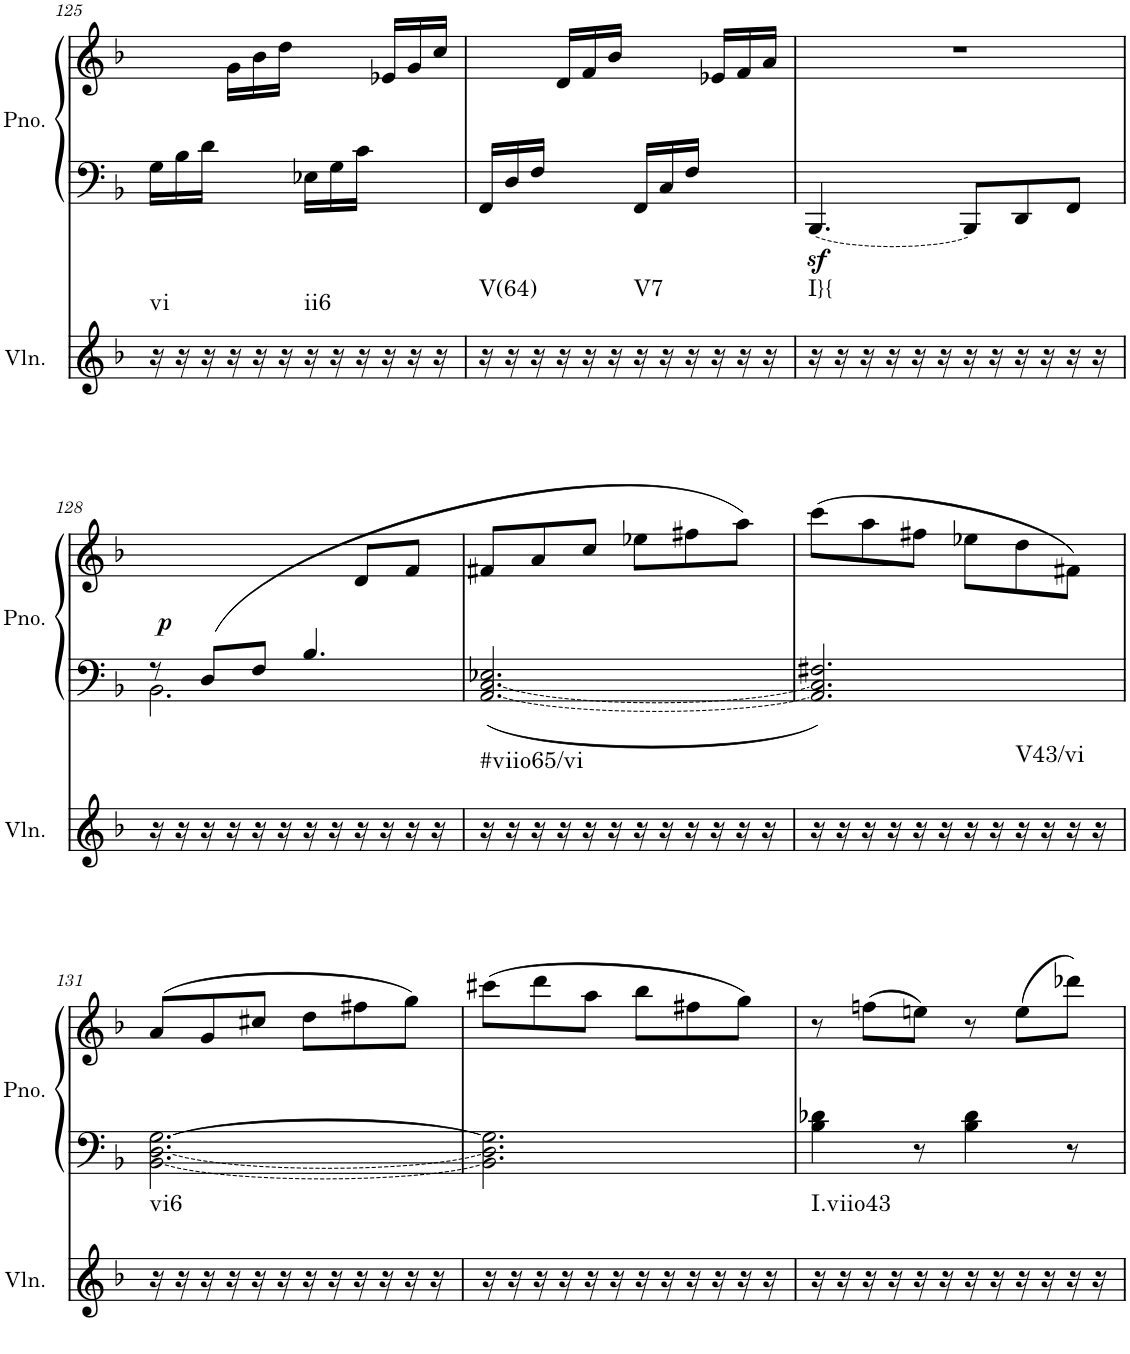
**kern	**harte	**kern	**kern	**dynam
*part2	*part2	*part1	*part1	*part1
*staff3	*	*staff2	*staff1	*staff1/2
*I"Violin	*	*I"Piano, Piano right	*	*
*I'Vln.	*	*I'Pno.	*	*
!!LO:PB:g=z
*clefG2	*	*clefF4	*clefG2	*
*k[b-]	*	*k[b-]	*k[b-]	*
*M6/8	*	*M6/8	*M6/8	*
=125	=125	=125	=125	=125
!	!LO:H:kt=vi	!	!	!
16r	N	16G\LL	8ryy	.
16r	.	16B-\	.	.
16r	.	16d\JJ	16ryy	.
16r	.	16ryy	16g\LL	.
16r	.	8ryy	16b-\	.
16r	.	.	16dd\JJ	.
!	!LO:H:kt=ii6	!	!	!
16r	N	16E-X\LL	8ryy	.
16r	.	16G\	.	.
16r	.	16c\JJ	16ryy	.
16r	.	16ryy	16e-X/LL	.
16r	.	8ryy	16g/	.
16r	.	.	16cc/JJ	.
=126	=126	=126	=126	=126
!	!LO:H:kt=V(64)	!	!	!
16r	N	16FF/LL	8ryy	.
16r	.	16D/	.	.
16r	.	16F/JJ	16ryy	.
16r	.	16ryy	16d/LL	.
16r	.	8ryy	16f/	.
16r	.	.	16b-/JJ	.
!	!LO:H:kt=V7	!	!	!
16r	N	16FF/LL	8ryy	.
16r	.	16C/	.	.
16r	.	16F/JJ	16ryy	.
16r	.	16ryy	16e-X/LL	.
16r	.	8ryy	16f/	.
16r	.	.	16a/JJ	.
=127	=127	=127	=127	=127
!	!LO:H:kt=I}{	!LO:T:dash	!	!
16r	N	[4.BBB-z</	2.r	.
16r	.	.	.	.
16r	.	.	.	.
16r	.	.	.	.
16r	.	.	.	.
16r	.	.	.	.
16r	.	8BBB-/L]	.	.
16r	.	.	.	.
16r	.	8DD/	.	.
16r	.	.	.	.
16r	.	8FF/J	.	.
16r	.	.	.	.
!!LO:LB:g=z
=128	=128	=128	=128	=128
*	*	*^	*	*
!	!	!	!	!	!LO:DY:a=2
16r	.	8r	2.BB-\	4.ryy	p
16r	.	.	.	.	.
16r	.	(8D/L	.	.	.
16r	.	.	.	.	.
16r	.	8F/J	.	.	.
16r	.	.	.	.	.
16r	.	4.B-/	.	8ryy	.
16r	.	.	.	.	.
16r	.	.	.	8d/L	.
16r	.	.	.	.	.
16r	.	.	.	8f/J	.
16r	.	.	.	.	.
*	*	*v	*v	*	*
=129	=129	=129	=129	=129
!	!	!LO:T:n=1:dash	!	!
!	!LO:H:kt=#viio65/vi	!LO:T:n=2:dash	!	!
16r	N	[2.AA/ [<2.C/ 2.E-X/	8f#X/L	.
16r	.	.	.	.
16r	.	.	8a/	.
16r	.	.	.	.
16r	.	.	8cc/J	.
16r	.	.	.	.
16r	.	.	8ee-X\L	.
16r	.	.	.	.
16r	.	.	8ff#X\	.
16r	.	.	.	.
16r	.	.	8aa\J)	.
16r	.	.	.	.
=130	=130	=130	=130	=130
16r	.	2.AA/] 2.C/] 2.F#X/	(8ccc\L	.
16r	.	.	.	.
16r	.	.	8aa\	.
16r	.	.	.	.
16r	.	.	8ff#X\J	.
16r	.	.	.	.
16r	.	.	8ee-X\L	.
16r	.	.	.	.
!	!LO:H:kt=V43/vi	!	!	!
16r	N	.	8dd\	.
16r	.	.	.	.
16r	.	.	8f#X\J)	.
16r	.	.	.	.
!!LO:LB:g=z
=131	=131	=131	=131	=131
!	!	!LO:T:n=1:dash	!	!
!	!LO:H:kt=vi6	!LO:T:n=2:dash	!	!
16r	N	[2.BB-\ [<2.D\ [2.G\	(8a/L	.
16r	.	.	.	.
16r	.	.	8g/	.
16r	.	.	.	.
16r	.	.	8cc#X/J	.
16r	.	.	.	.
16r	.	.	8dd\L	.
16r	.	.	.	.
16r	.	.	8ff#X\	.
16r	.	.	.	.
16r	.	.	8gg\J)	.
16r	.	.	.	.
=132	=132	=132	=132	=132
16r	.	2.BB-\] 2.D\] 2.G\]	(8ccc#X\L	.
16r	.	.	.	.
16r	.	.	8ddd\	.
16r	.	.	.	.
16r	.	.	8aa\J	.
16r	.	.	.	.
16r	.	.	8bb-\L	.
16r	.	.	.	.
16r	.	.	8ff#X\	.
16r	.	.	.	.
16r	.	.	8gg\J)	.
16r	.	.	.	.
=133	=133	=133	=133	=133
!	!LO:H:kt=I.viio43	!	!	!
16r	N	4B-\ 4d-X\	8r	.
16r	.	.	.	.
16r	.	.	(8ffn\L	.
16r	.	.	.	.
16r	.	8r	8een\J)	.
16r	.	.	.	.
16r	.	4B-\ 4d-\	8r	.
16r	.	.	.	.
16r	.	.	(8ee\L	.
16r	.	.	.	.
16r	.	8r	8ddd-X\J)	.
16r	.	.	.	.
=	=	=	=	=
*-	*-	*-	*-	*-
